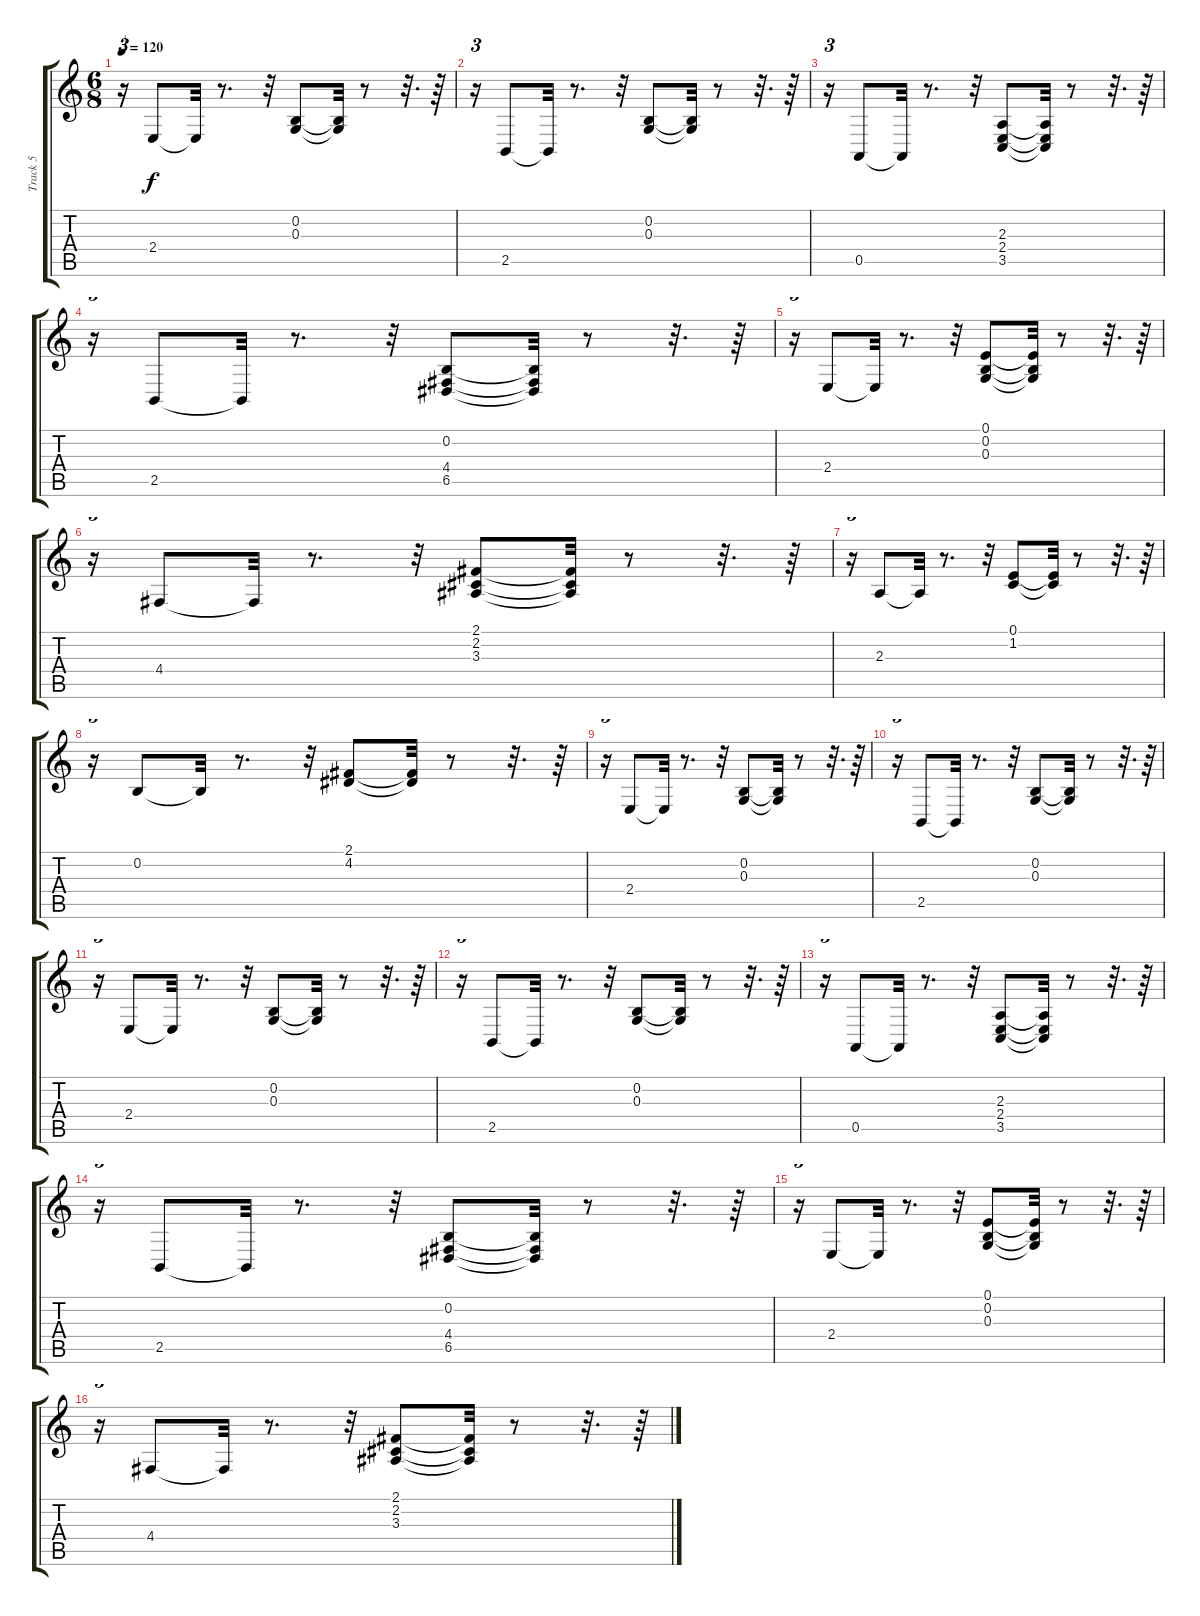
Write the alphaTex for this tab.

\track ("Track 5" "Track 5") {instrument acousticgrandpiano}
\staff {score tabs}
\tuning (E4 B3 G3 D3 A2 E2) {hide}
\ts (6 8)
\tempo 120
\clef g2
\ks c
r.16{tu (3 2) dy f} 2.4.8 2.4{t}.32 r.8{d} r.32 (0.2 0.3).8 (0.2{t} 0.3{t}).32 r.8 r.32{d} r.64 |
r.16{tu (3 2)} 2.5.8 2.5{t}.32 r.8{d} r.32 (0.2 0.3).8 (0.2{t} 0.3{t}).32 r.8 r.32{d} r.64 |
r.16{tu (3 2)} 0.5.8 0.5{t}.32 r.8{d} r.32 (2.3 2.4 3.5).8 (2.3{t} 2.4{t} 3.5{t}).32 r.8 r.32{d} r.64 |
r.16{tu (3 2)} 2.5.8 2.5{t}.32 r.8{d} r.32 (0.2 4.4 6.5).8 (0.2{t} 4.4{t} 6.5{t}).32 r.8 r.32{d} r.64 |
r.16{tu (3 2)} 2.4.8 2.4{t}.32 r.8{d} r.32 (0.1 0.2 0.3).8 (0.1{t} 0.2{t} 0.3{t}).32 r.8 r.32{d} r.64 |
r.16{tu (3 2)} 4.4.8 4.4{t}.32 r.8{d} r.32 (2.1 2.2 3.3).8 (2.1{t} 2.2{t} 3.3{t}).32 r.8 r.32{d} r.64 |
r.16{tu (3 2)} 2.3.8 2.3{t}.32 r.8{d} r.32 (0.1 1.2).8 (0.1{t} 1.2{t}).32 r.8 r.32{d} r.64 |
r.16{tu (3 2)} 0.2.8 0.2{t}.32 r.8{d} r.32 (2.1 4.2).8 (2.1{t} 4.2{t}).32 r.8 r.32{d} r.64 |
r.16{tu (3 2)} 2.4.8 2.4{t}.32 r.8{d} r.32 (0.2 0.3).8 (0.2{t} 0.3{t}).32 r.8 r.32{d} r.64 |
r.16{tu (3 2)} 2.5.8 2.5{t}.32 r.8{d} r.32 (0.2 0.3).8 (0.2{t} 0.3{t}).32 r.8 r.32{d} r.64 |
r.16{tu (3 2)} 2.4.8 2.4{t}.32 r.8{d} r.32 (0.2 0.3).8 (0.2{t} 0.3{t}).32 r.8 r.32{d} r.64 |
r.16{tu (3 2)} 2.5.8 2.5{t}.32 r.8{d} r.32 (0.2 0.3).8 (0.2{t} 0.3{t}).32 r.8 r.32{d} r.64 |
r.16{tu (3 2)} 0.5.8 0.5{t}.32 r.8{d} r.32 (2.3 2.4 3.5).8 (2.3{t} 2.4{t} 3.5{t}).32 r.8 r.32{d} r.64 |
r.16{tu (3 2)} 2.5.8 2.5{t}.32 r.8{d} r.32 (0.2 4.4 6.5).8 (0.2{t} 4.4{t} 6.5{t}).32 r.8 r.32{d} r.64 |
r.16{tu (3 2)} 2.4.8 2.4{t}.32 r.8{d} r.32 (0.1 0.2 0.3).8 (0.1{t} 0.2{t} 0.3{t}).32 r.8 r.32{d} r.64 |
r.16{tu (3 2)} 4.4.8 4.4{t}.32 r.8{d} r.32 (2.1 2.2 3.3).8 (2.1{t} 2.2{t} 3.3{t}).32 r.8 r.32{d} r.64
